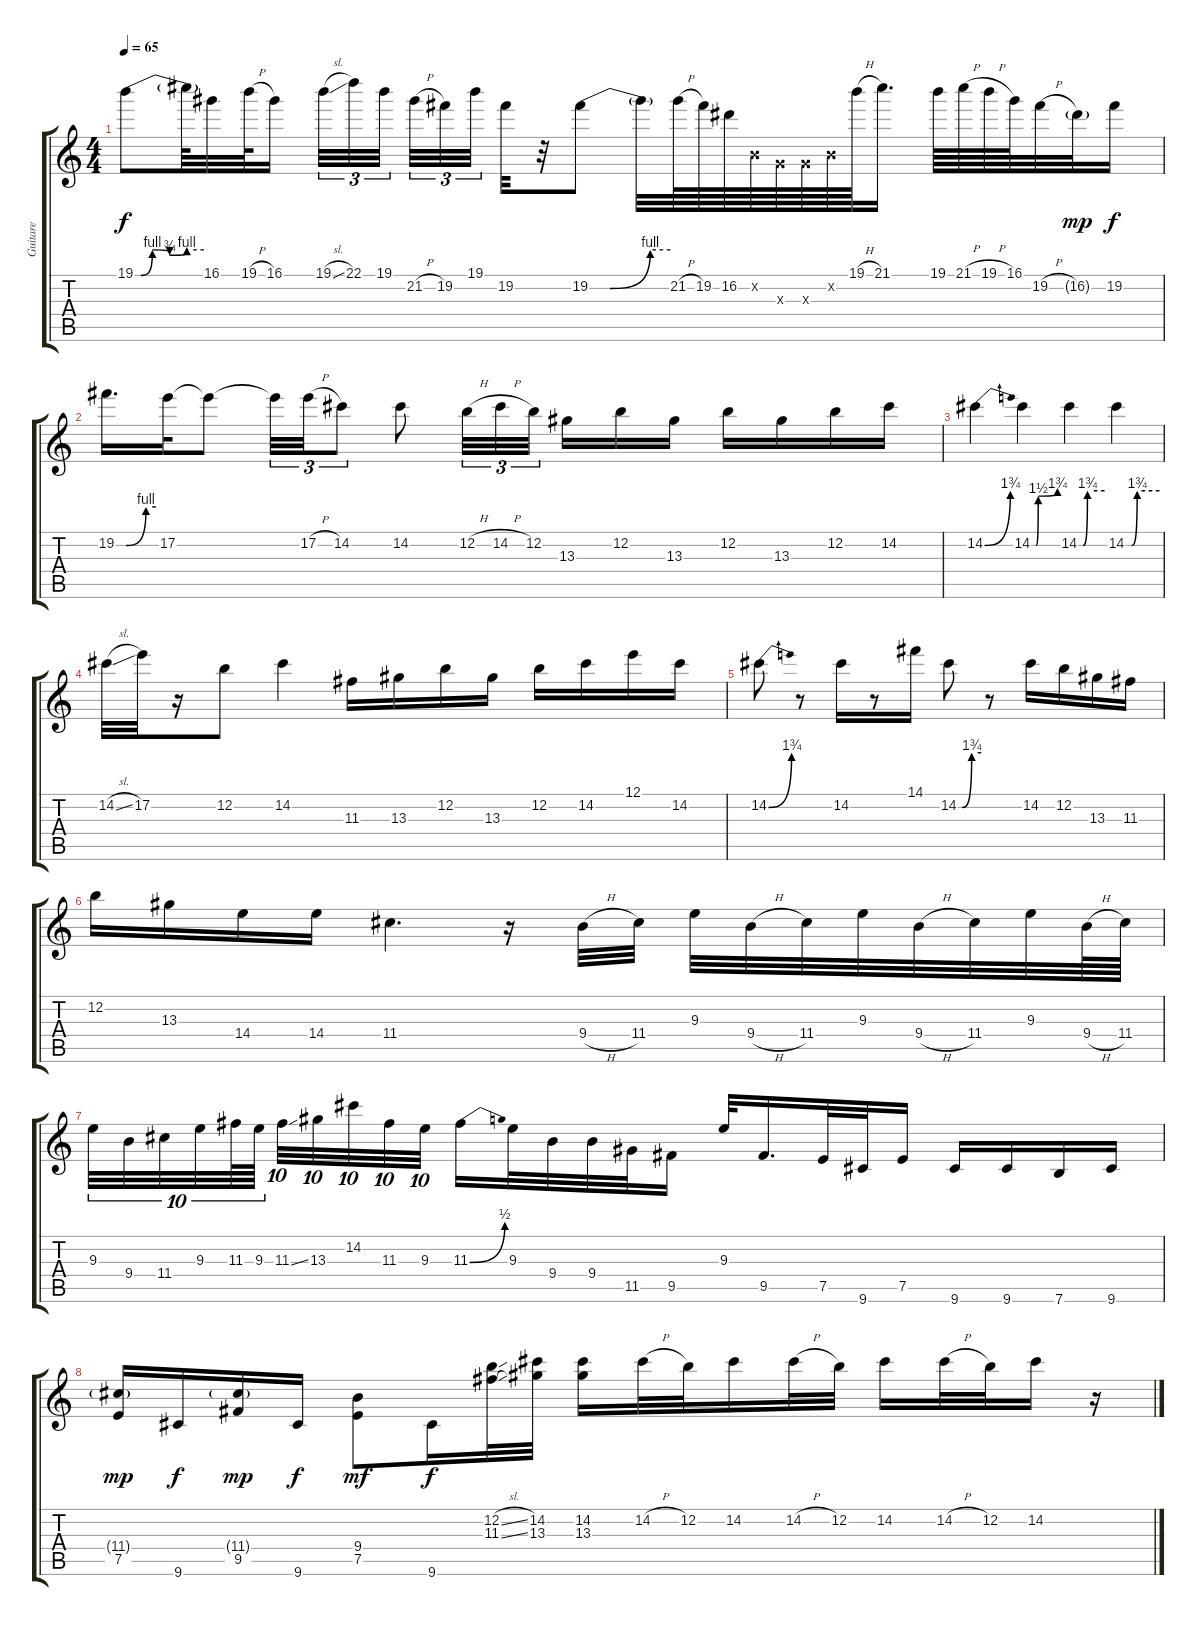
\track ("Guitare" "Guitare") {instrument overdrivenguitar}
\staff {score tabs}
\tuning (E4 B3 G3 D3 A2 E2) {hide}
\ts (4 4)
\tempo 65
\clef g2
\ks c
19.1{be (custom 0 0 5 0 15 4 30 3 45 4 60 4)}.8{dy f} 19.1{t}.64 16.1.32 19.1{h}.64 16.1.16 19.1{sl}.32{tu (3 2)} 22.1.32{tu (3 2)} 19.1.32{tu (3 2) beam splitsecondary} 21.2{h}.32{tu (3 2)} 19.2.32{tu (3 2)} 19.1.32{tu (3 2) beam splitsecondary} 19.2.32 r.32 19.2{be (custom 0 0 15 0 45 4 60 4)}.8 19.2{t}.32 21.2{h}.64 19.2.64 16.2.64 0.2{x}.64 0.3{x}.64 0.3{x}.64 0.2{x}.64 19.1{h}.64 21.1.16{d} 19.1.64 21.1{h}.64 19.1{h}.64 16.1.64 19.2{h}.32 16.2{g}.32{dy mp} 19.2.16{dy f} |
19.2{be (custom 0 0 15 0 45 4 60 4)}.16{d} 17.2.32 17.2{t}.8 17.2{t}.32{tu (3 2)} 17.2{h}.32{tu (3 2)} 14.2.8{tu (3 2)} 14.2.8 12.2{h}.32{tu (3 2)} 14.2{h}.32{tu (3 2)} 12.2.32{tu (3 2) beam splitsecondary} 13.3.16 12.2.16 13.3.16 12.2.16 13.3.16 12.2.16 14.2.16 |
14.2{be (bend 0 0 60 7)}.4 14.2{be (custom 0 0 10 0 15 6 60 7)}.4 14.2{be (custom 0 0 10 0 20 7 60 7)}.4 14.2{be (custom 0 0 10 0 20 7 60 7)}.4 |
14.2{sl}.32 17.2.32 r.16 12.2.8 14.2.4 11.3.16 13.3.16 12.2.16 13.3.16 12.2.16 14.2.16 12.1.16 14.2.16 |
14.2{be (bend 0 0 60 7)}.8 r.8 14.2.16 r.8 14.1.16 14.2{be (custom 0 0 10 0 35 7 60 7)}.8 r.8 14.2.16 12.2.16 13.3.16 11.3.16 |
12.2.16 13.3.16 14.4.16 14.4.16 11.4.4{d} r.16 9.4{h}.32 11.4.32 9.3.32 9.4{h}.32 11.4.32 9.3.32 9.4{h}.32 11.4.32 9.3.32 9.4{h}.64 11.4.64 |
9.3.32{tu (10 8)} 9.4.32{tu (10 8)} 11.4.32{tu (10 8)} 9.3.32{tu (10 8)} 11.3.64{tu (10 8)} 9.3.64{tu (10 8) beam splitsecondary} 11.3{ss}.32{tu (10 8)} 13.3.32{tu (10 8)} 14.2.32{tu (10 8)} 11.3.32{tu (10 8)} 9.3.32{tu (10 8)} 11.3{be (bend 0 0 60 2)}.16 9.3.32 9.4.32 9.4.32 11.5.32 9.5.16 9.3.32 9.5.16{d} 7.5.32 9.6.32 7.5.16 9.6.16 9.6.16 7.6.16 9.6.16 |
(11.4{g} 7.5).16{dy mp} 9.6.16{dy f} (11.4{g} 9.5).16{dy mp} 9.6.16{dy f} (9.4 7.5).8{dy mf} 9.6.16{dy f} (12.2{sl} 11.3{sl}).32 (14.2 13.3).32 (14.2 13.3).16 14.2{h}.32 12.2.32 14.2.16 14.2{h}.32 12.2.32 14.2.16 14.2{h}.32 12.2.32 14.2.16 r.16
